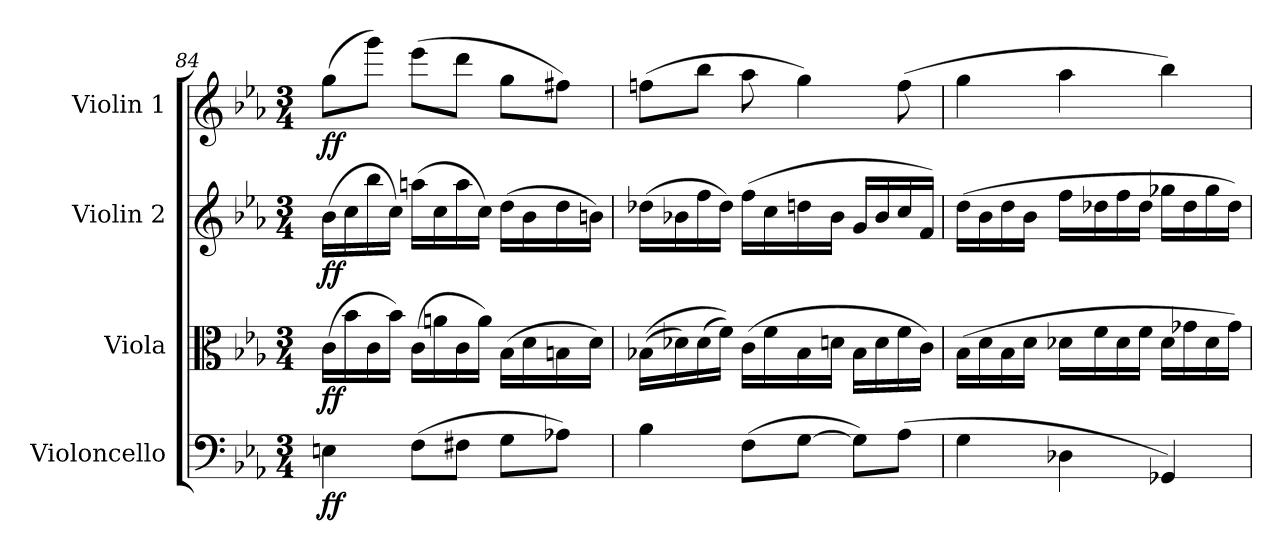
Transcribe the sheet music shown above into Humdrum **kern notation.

**kern	**dynam	**kern	**dynam	**kern	**dynam	**kern	**dynam
*part4	*part4	*part3	*part3	*part2	*part2	*part1	*part1
*staff4	*staff4	*staff3	*staff3	*staff2	*staff2	*staff1	*staff1
*I"Violoncello	*	*I"Viola	*	*I"Violin 2	*	*I"Violin 1	*
*I'Vc	*	*I'Vla	*	*I'Vln	*	*I'Vln	*
!!LO:LB:g=z
*clefF4	*	*clefC3	*	*clefG2	*	*clefG2	*
*k[b-e-a-]	*	*k[b-e-a-]	*	*k[b-e-a-]	*	*k[b-e-a-]	*
*M3/4	*	*M3/4	*	*M3/4	*	*M3/4	*
=84	=84	=84	=84	=84	=84	=84	=84
!	!LO:DY:b	!	!LO:DY:b	!	!LO:DY:b	!	!LO:DY:b
4En\	ff	(16c\LL	ff	(16b-\LL	ff	(8gg\L	ff
.	.	16b-\	.	16cc\	.	.	.
.	.	16c\	.	16bb-\	.	8ggg\J)	.
.	.	16b-\JJ)	.	16cc\JJ)	.	.	.
(8F\L	.	(16c\LL	.	(16aan\LL	.	(8eee-\L	.
.	.	16an\	.	16cc\	.	.	.
8F#X\J	.	16c\	.	16aa\	.	8ddd\J	.
.	.	16a\JJ)	.	16cc\JJ)	.	.	.
8G\L	.	(16B-\LL	.	(16dd\LL	.	8gg\L	.
.	.	16d\	.	16b-\	.	.	.
8A-X\J)	.	16Bn\	.	16dd\	.	8ff#X\J)	.
.	.	16d\JJ)	.	16bn\JJ)	.	.	.
=85	=85	=85	=85	=85	=85	=85	=85
4B-\	.	((16B-X\LL	.	(16dd-X\LL	.	(8ffn\L	.
.	.	16d-X\)	.	16b-X\	.	.	.
.	.	(16d-\	.	16ff\	.	8bb-\J	.
.	.	16f\JJ))	.	16dd-\JJ)	.	.	.
(8F\L	.	(16c\LL	.	(16ff\LL	.	8aa-\	.
.	.	16f\	.	16cc\	.	.	.
[8G\J	.	16B-\	.	16ddn\	.	4gg\)	.
.	.	16dn\JJ	.	16b-\JJ	.	.	.
8G\L])	.	16B-\LL	.	16g/LL	.	.	.
.	.	16d\	.	16b-/	.	.	.
(8A-\J	.	16f\	.	16cc/	.	(8ff\	.
.	.	16c\JJ)	.	16f/JJ)	.	.	.
=86	=86	=86	=86	=86	=86	=86	=86
4G\	.	(16B-\LL	.	(16dd\LL	.	4gg\	.
.	.	16d\	.	16b-\	.	.	.
.	.	16B-\	.	16dd\	.	.	.
.	.	16d\JJ	.	16b-\JJ	.	.	.
4D-X\	.	16d-X\LL	.	16ff\LL	.	4aa-\	.
.	.	16f\	.	16dd-X\	.	.	.
.	.	16d-\	.	16ff\	.	.	.
.	.	16f\JJ	.	16dd-\JJ	.	.	.
4GG-X/)	.	16d-\LL	.	16gg-X\LL	.	4bb-\)	.
.	.	16g-X\	.	16dd-\	.	.	.
.	.	16d-\	.	16gg-\	.	.	.
.	.	16g-\JJ)	.	16dd-\JJ)	.	.	.
=	=	=	=	=	=	=	=
*-	*-	*-	*-	*-	*-	*-	*-
